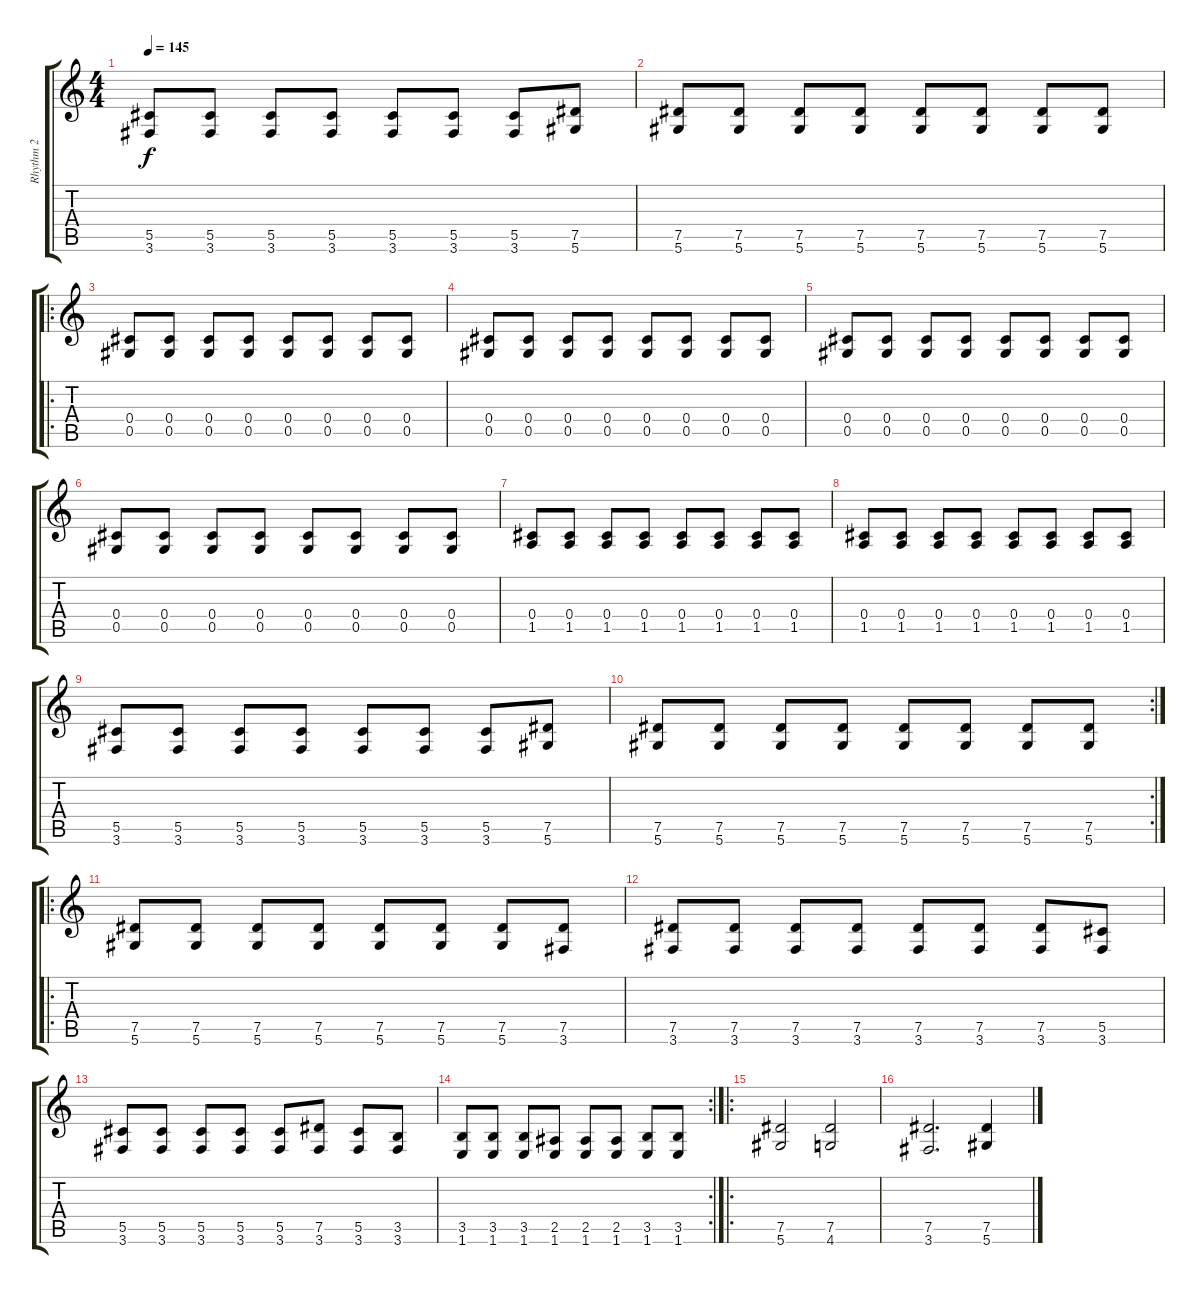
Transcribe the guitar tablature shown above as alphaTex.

\track ("Rhythm 2" "Rhythm 2") {instrument distortionguitar}
\staff {score tabs}
\tuning (Eb4 Bb3 Gb3 Db3 Ab2 Eb2) {hide}
\ts (4 4)
\tempo 145
\clef g2
\ks c
(5.5 3.6).8{dy f} (5.5 3.6).8 (5.5 3.6).8 (5.5 3.6).8 (5.5 3.6).8 (5.5 3.6).8 (5.5 3.6).8 (7.5 5.6).8 |
(7.5 5.6).8 (7.5 5.6).8 (7.5 5.6).8 (7.5 5.6).8 (7.5 5.6).8 (7.5 5.6).8 (7.5 5.6).8 (7.5 5.6).8 |
\ro
(0.4 0.5).8{volume 13} (0.4 0.5).8 (0.4 0.5).8 (0.4 0.5).8 (0.4 0.5).8 (0.4 0.5).8 (0.4 0.5).8 (0.4 0.5).8 |
(0.4 0.5).8 (0.4 0.5).8 (0.4 0.5).8 (0.4 0.5).8 (0.4 0.5).8 (0.4 0.5).8 (0.4 0.5).8 (0.4 0.5).8 |
(0.4 0.5).8 (0.4 0.5).8 (0.4 0.5).8 (0.4 0.5).8 (0.4 0.5).8 (0.4 0.5).8 (0.4 0.5).8 (0.4 0.5).8 |
(0.4 0.5).8 (0.4 0.5).8 (0.4 0.5).8 (0.4 0.5).8 (0.4 0.5).8 (0.4 0.5).8 (0.4 0.5).8 (0.4 0.5).8 |
(0.4 1.5).8 (0.4 1.5).8 (0.4 1.5).8 (0.4 1.5).8 (0.4 1.5).8 (0.4 1.5).8 (0.4 1.5).8 (0.4 1.5).8 |
(0.4 1.5).8 (0.4 1.5).8 (0.4 1.5).8 (0.4 1.5).8 (0.4 1.5).8 (0.4 1.5).8 (0.4 1.5).8 (0.4 1.5).8 |
(5.5 3.6).8 (5.5 3.6).8 (5.5 3.6).8 (5.5 3.6).8 (5.5 3.6).8 (5.5 3.6).8 (5.5 3.6).8 (7.5 5.6).8 |
\rc 2
(7.5 5.6).8 (7.5 5.6).8 (7.5 5.6).8 (7.5 5.6).8 (7.5 5.6).8 (7.5 5.6).8 (7.5 5.6).8 (7.5 5.6).8 |
\ro
(7.5 5.6).8 (7.5 5.6).8 (7.5 5.6).8 (7.5 5.6).8 (7.5 5.6).8 (7.5 5.6).8 (7.5 5.6).8 (7.5 3.6).8 |
(7.5 3.6).8 (7.5 3.6).8 (7.5 3.6).8 (7.5 3.6).8 (7.5 3.6).8 (7.5 3.6).8 (7.5 3.6).8 (5.5 3.6).8 |
(5.5 3.6).8 (5.5 3.6).8 (5.5 3.6).8 (5.5 3.6).8 (5.5 3.6).8 (7.5 3.6).8 (5.5 3.6).8 (3.5 3.6).8 |
\rc 2
(3.5 1.6).8 (3.5 1.6).8 (3.5 1.6).8 (2.5 1.6).8 (2.5 1.6).8 (2.5 1.6).8 (3.5 1.6).8 (3.5 1.6).8 |
\ro
(7.5 5.6).2 (7.5 4.6).2 |
(7.5 3.6).2{d} (7.5 5.6).4
